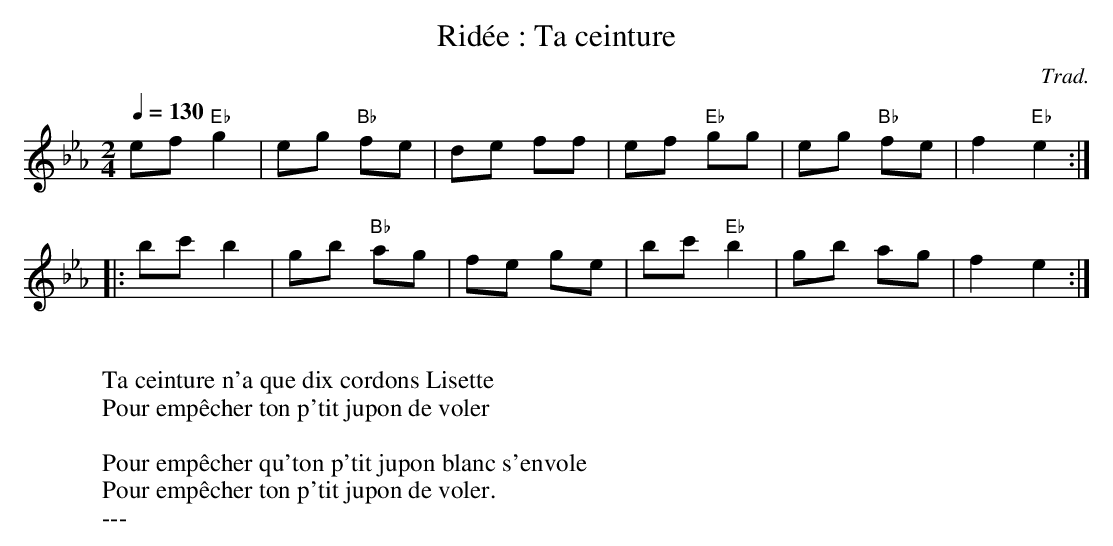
X:1
T:Ridée : Ta ceinture
C:Trad.
Q:1/4=130
M:2/4
L:1/16
K:Ebmaj
e2f2 "Eb"g4 | e2g2 "Bb"f2e2 | d2e2 f2f2 | e2f2 "Eb"g2g2 | e2g2 "Bb"f2e2 | f4 "Eb"e4 ::
b2c'2 b4 | g2b2 "Bb"a2g2 | f2e2 g2e2 | b2c'2 "Eb"b4 | g2b2 a2g2 | f4 e4 :|
W:
W:Ta ceinture n'a que dix cordons Lisette
W:Pour empêcher ton p'tit jupon de voler
W:
W:Pour empêcher qu'ton p'tit jupon blanc s'envole
W:Pour empêcher ton p'tit jupon de voler.
W:---
